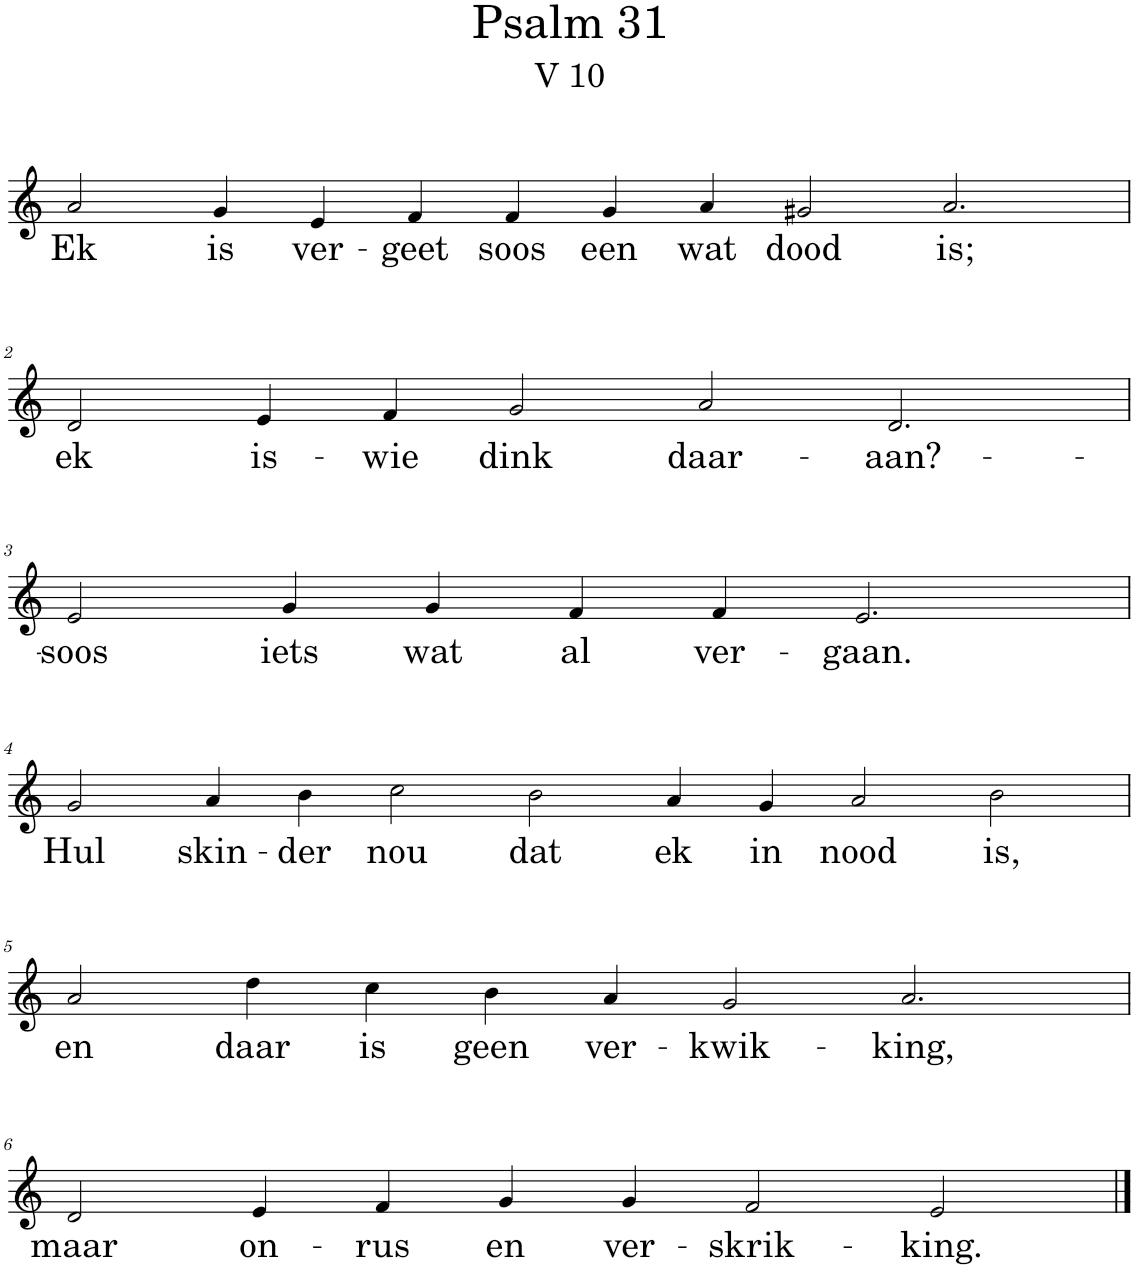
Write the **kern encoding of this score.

**kern	**text
*part1	*part1
*staff1	*staff1
*I"Pipe Organ	*
*I'Org.	*
*clefG2	*
*k[]	*
*M14/4	*
=1	=1
!	!LO:LY:b
2a/	Ek
!	!LO:LY:b
4g/	is
!	!LO:LY:b
4e/	ver-
!	!LO:LY:b
4f/	-geet
!	!LO:LY:b
4f/	soos
!	!LO:LY:b
4g/	een
!	!LO:LY:b
4a/	wat
!	!LO:LY:b
2g#X/	dood
!	!LO:LY:b
2.a/	is;
!!LO:LB:g=z
=2	=2
*M12/4	*
!	!LO:LY:b
2d/	ek
!	!LO:LY:b
4e/	is-
!	!LO:LY:b
4f/	-wie
!	!LO:LY:b
2g/	dink
!	!LO:LY:b
2a/	daar-
!	!LO:LY:b
2.d/	-aan?-
!!LO:LB:g=z
=3	=3
!	!LO:LY:b
2e/	-soos
!	!LO:LY:b
4g/	iets
!	!LO:LY:b
4g/	wat
!	!LO:LY:b
4f/	al
!	!LO:LY:b
4f/	ver-
!	!LO:LY:b
2.e/	-gaan.
!!LO:LB:g=z
=4	=4
*M14/4	*
!	!LO:LY:b
2g/	Hul
!	!LO:LY:b
4a/	skin-
!	!LO:LY:b
4b\	-der
!	!LO:LY:b
2cc\	nou
!	!LO:LY:b
2b\	dat
!	!LO:LY:b
4a/	ek
!	!LO:LY:b
4g/	in
!	!LO:LY:b
2a/	nood
!	!LO:LY:b
2b\	is,
!!LO:LB:g=z
=5	=5
!	!LO:LY:b
2a/	en
!	!LO:LY:b
4dd\	daar
!	!LO:LY:b
4cc\	is
!	!LO:LY:b
4b\	geen
!	!LO:LY:b
4a/	ver-
!	!LO:LY:b
2g/	-kwik-
!	!LO:LY:b
2.a/	-king,
!!LO:LB:g=z
=6	=6
!	!LO:LY:b
2d/	maar
!	!LO:LY:b
4e/	on-
!	!LO:LY:b
4f/	-rus
!	!LO:LY:b
4g/	en
!	!LO:LY:b
4g/	ver-
!	!LO:LY:b
2f/	-skrik-
!	!LO:LY:b
2e/	-king.
==	==
*-	*-
